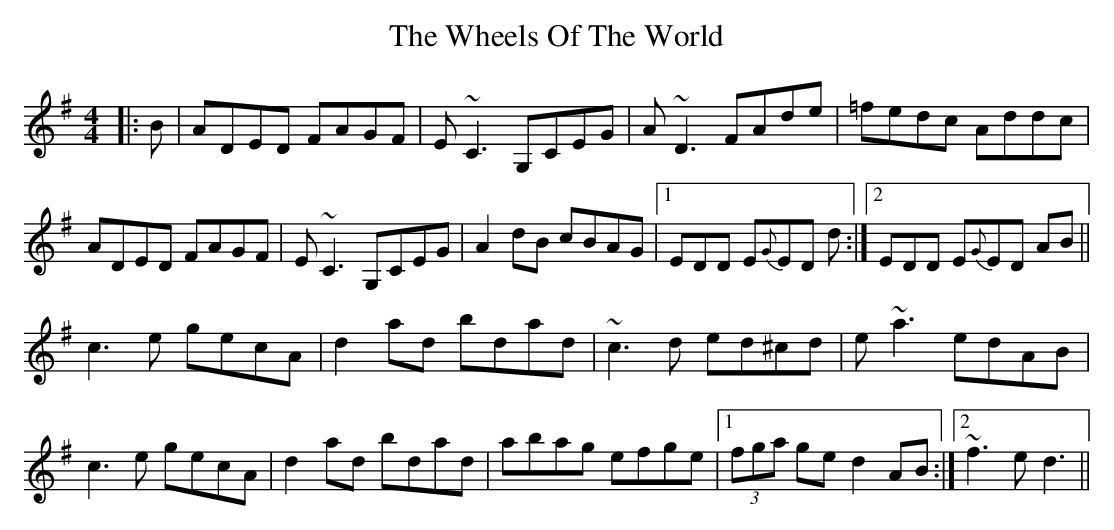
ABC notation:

X:1
T: The Wheels Of The World
M: 4/4
L: 1/8
K: Dmix
|:B|ADED FAGF|E ~C3 G,CEG|A ~D3 FAde|=fedc Addc|
ADED FAGF|E~C3 G,CEG|A2dB cBAG|1 EDD E{G}ED d:|2 EDD E{G}ED AB||
c3e gecA|d2ad bdad|~c3d ed^cd|e~a3 edAB|
c3e gecA|d2ad bdad|abag efge|1 (3fga ge d2AB:|2 ~f3e d3||
